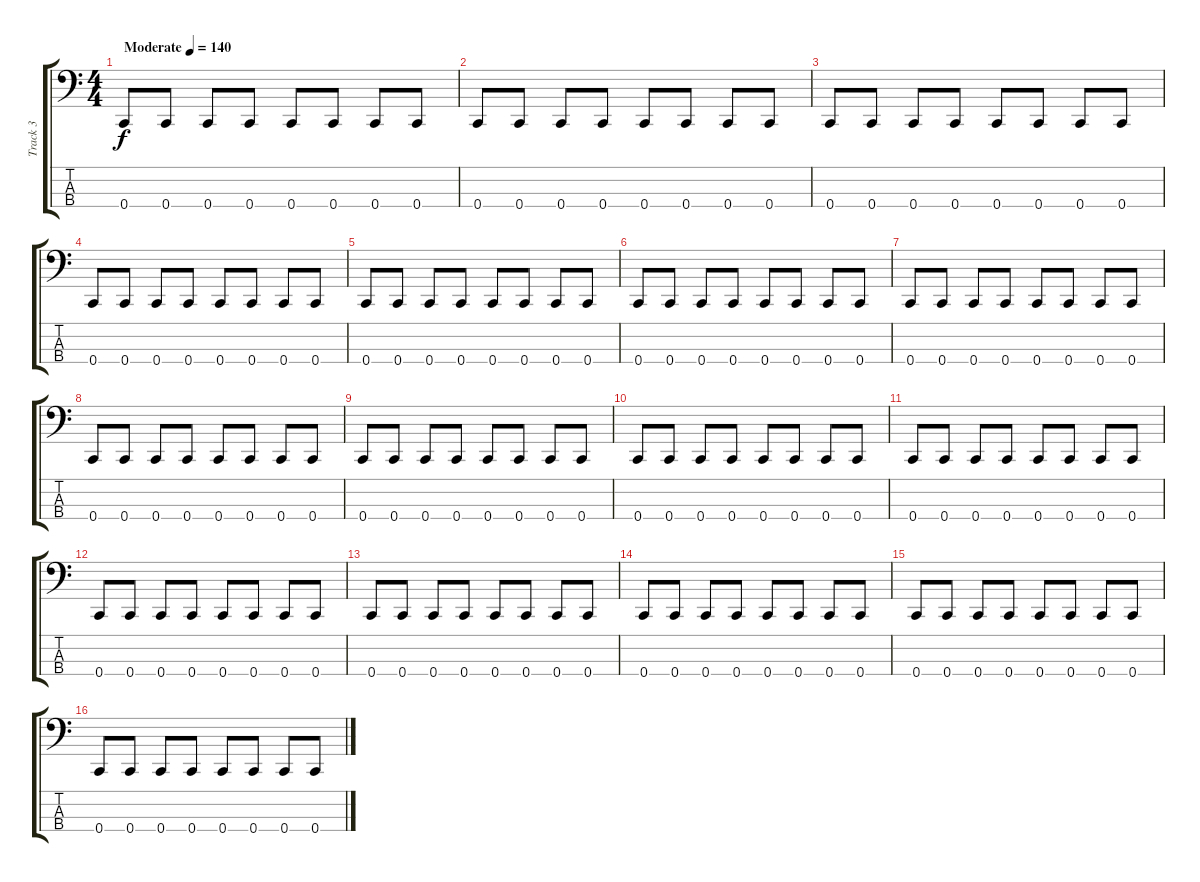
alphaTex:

\track ("Track 3" "Track 3") {instrument electricbasspick}
\staff {score tabs}
\tuning (F2 C2 G1 C1) {hide}
\ts (4 4)
\tempo (140 "Moderate")
\clef f4
\ks c
0.4.8{dy f instrument electricbasspick} 0.4.8 0.4.8 0.4.8 0.4.8 0.4.8 0.4.8 0.4.8 |
0.4.8 0.4.8 0.4.8 0.4.8 0.4.8 0.4.8 0.4.8 0.4.8 |
0.4.8 0.4.8 0.4.8 0.4.8 0.4.8 0.4.8 0.4.8 0.4.8 |
0.4.8 0.4.8 0.4.8 0.4.8 0.4.8 0.4.8 0.4.8 0.4.8 |
0.4.8 0.4.8 0.4.8 0.4.8 0.4.8 0.4.8 0.4.8 0.4.8 |
0.4.8 0.4.8 0.4.8 0.4.8 0.4.8 0.4.8 0.4.8 0.4.8 |
0.4.8 0.4.8 0.4.8 0.4.8 0.4.8 0.4.8 0.4.8 0.4.8 |
0.4.8 0.4.8 0.4.8 0.4.8 0.4.8 0.4.8 0.4.8 0.4.8 |
0.4.8 0.4.8 0.4.8 0.4.8 0.4.8 0.4.8 0.4.8 0.4.8 |
0.4.8 0.4.8 0.4.8 0.4.8 0.4.8 0.4.8 0.4.8 0.4.8 |
0.4.8 0.4.8 0.4.8 0.4.8 0.4.8 0.4.8 0.4.8 0.4.8 |
0.4.8 0.4.8 0.4.8 0.4.8 0.4.8 0.4.8 0.4.8 0.4.8 |
0.4.8 0.4.8 0.4.8 0.4.8 0.4.8 0.4.8 0.4.8 0.4.8 |
0.4.8 0.4.8 0.4.8 0.4.8 0.4.8 0.4.8 0.4.8 0.4.8 |
0.4.8 0.4.8 0.4.8 0.4.8 0.4.8 0.4.8 0.4.8 0.4.8 |
0.4.8 0.4.8 0.4.8 0.4.8 0.4.8 0.4.8 0.4.8 0.4.8
